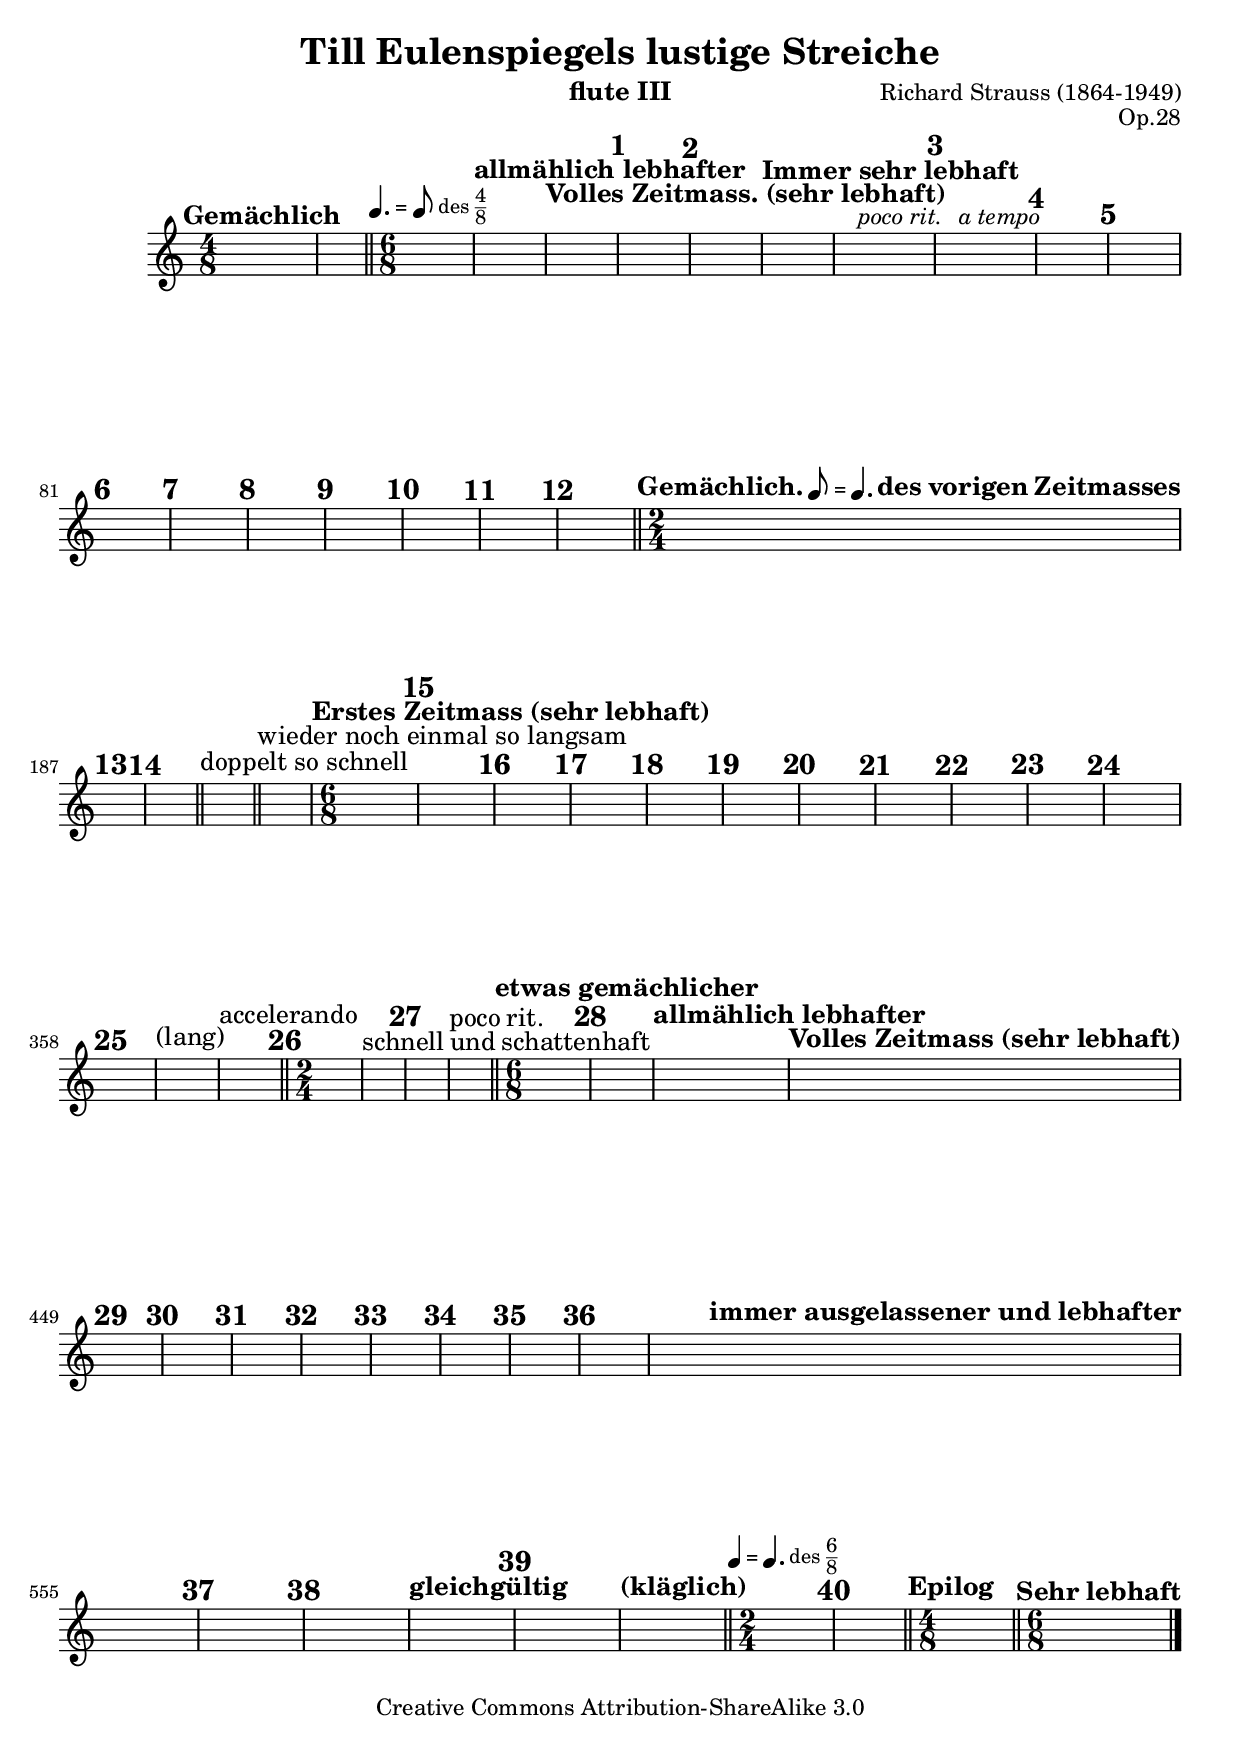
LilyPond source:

\version "2.11.37"

\include "defs.lyi" 
fluteThree = \relative c'
{
}

 

instrument = "flute III"

notes = \fluteThree

\include "part.lyi"

